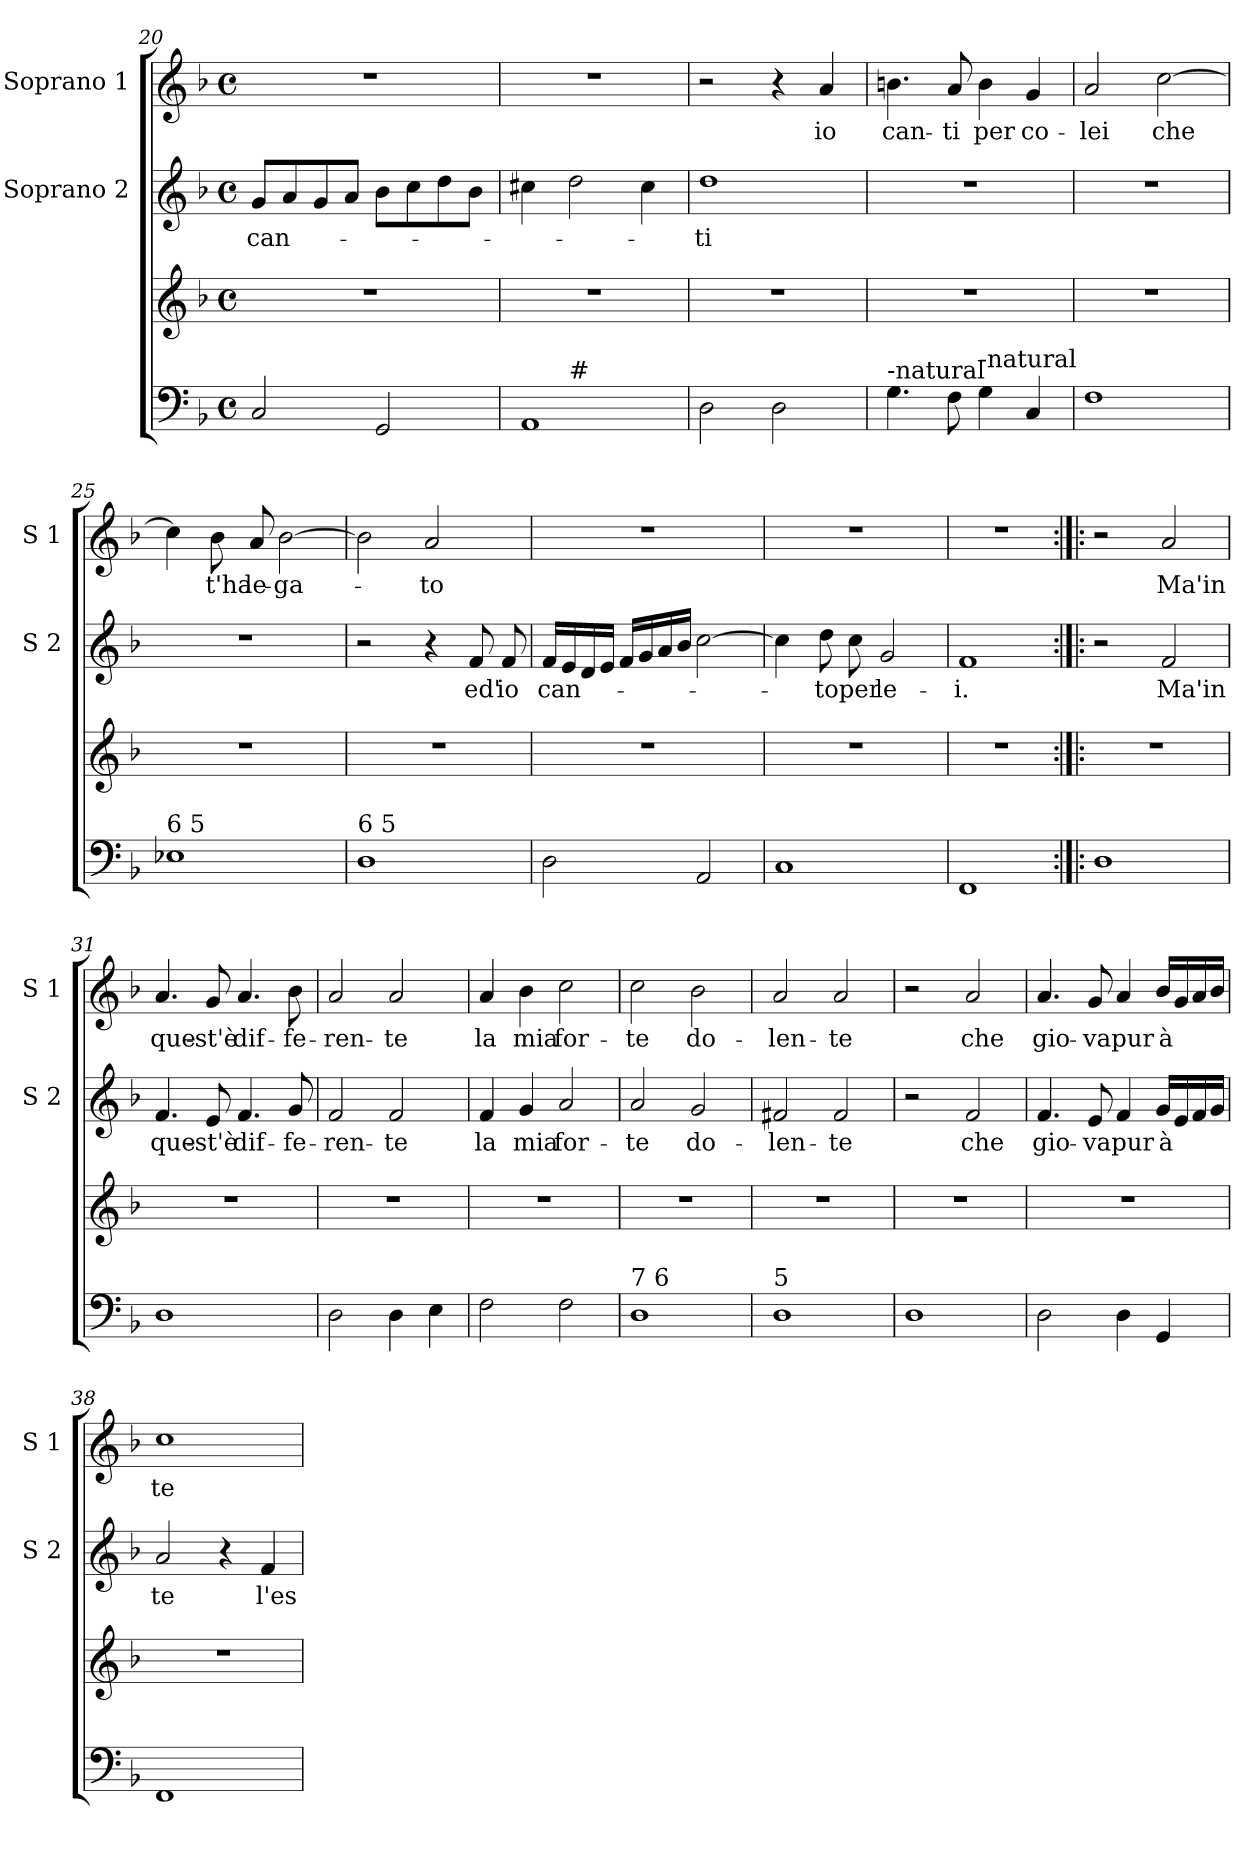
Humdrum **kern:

**kern	**kern	**kern	**text	**kern	**text
*part3	*part3	*part2	*part2	*part1	*part1
*staff4	*staff3	*staff2	*staff2	*staff1	*staff1
*	*	*I"Soprano 2	*	*I"Soprano 1	*
*	*	*I'S 2	*	*I'S 1	*
*clefF4	*clefG2	*clefG2	*	*clefG2	*
*k[b-]	*k[b-]	*k[b-]	*	*k[b-]	*
*F:	*F:	*F:	*	*F:	*
*M4/4	*M4/4	*M4/4	*	*M4/4	*
*met(c)	*met(c)	*met(c)	*	*met(c)	*
=20	=20	=20	=20	=20	=20
!	!	!	!LO:LY:b	!	!
2C/	1r	8g/L	can-	1r	.
.	.	8a/	.	.	.
.	.	8g/	.	.	.
.	.	8a/J	.	.	.
2GG/	.	8b-\L	.	.	.
.	.	8cc\	.	.	.
.	.	8dd\	.	.	.
.	.	8b-\J	.	.	.
!!LO:LB:g=z
=21	=21	=21	=21	=21	=21
*^	*	*	*	*	*
1AA	4ryy	1r	4cc#X\	.	1r	.
!	!LO:TX:a:t=#	!	!	!	!	!
.	2.ryy	.	2dd\	.	.	.
.	.	.	4cc#\	.	.	.
=22	=22	=22	=22	=22	=22	=22
!	!	!	!	!LO:LY:b	!	!
*v	*v	*	*	*	*	*
2D\	1r	1dd	-ti	2r	.
2D\	.	.	.	4r	.
!	!	!	!	!	!LO:LY:b
.	.	.	.	4a/	io
=23	=23	=23	=23	=23	=23
!LO:TX:a:t=-natural	!	!	!	!	!
!	!	!	!	!	!LO:LY:b
4.G\	1r	1r	.	4.bn\	can-
!	!	!	!	!	!LO:LY:b
8F\	.	.	.	8a/	-ti
!LO:TX:a:t=-natural	!	!	!	!	!
!	!	!	!	!	!LO:LY:b
4G\	.	.	.	4b\	per
!	!	!	!	!	!LO:LY:b
4C/	.	.	.	4g/	co-
=24	=24	=24	=24	=24	=24
!	!	!	!	!	!LO:LY:b
1F	1r	1r	.	2a/	-lei
!	!	!	!	!	!LO:LY:b
.	.	.	.	[2cc\	che
=25	=25	=25	=25	=25	=25
!LO:TX:a:t=6  5	!	!	!	!	!
1E-X	1r	1r	.	4cc\]	.
!	!	!	!	!	!LO:LY:b
.	.	.	.	8b-\	t'ha
!	!	!	!	!	!LO:LY:b
.	.	.	.	8a/	le-
!	!	!	!	!	!LO:LY:b
.	.	.	.	[2b-\	-ga-
!!LO:LB:g=z
=26	=26	=26	=26	=26	=26
!LO:TX:a:t=6    5	!	!	!	!	!
1D	1r	2r	.	2b-\]	.
!	!	!	!	!	!LO:LY:b
.	.	4r	.	2a/	-to
!	!	!	!LO:LY:b	!	!
.	.	8f/	ed'	.	.
!	!	!	!LO:LY:b	!	!
.	.	8f/	io	.	.
=27	=27	=27	=27	=27	=27
!	!	!	!LO:LY:b	!	!
2D\	1r	16f/LL	can-	1r	.
.	.	16e/	.	.	.
.	.	16d/	.	.	.
.	.	16e/JJ	.	.	.
.	.	16f/LL	.	.	.
.	.	16g/	.	.	.
.	.	16a/	.	.	.
.	.	16b-/JJ	.	.	.
2AA/	.	[2cc\	.	.	.
=28	=28	=28	=28	=28	=28
1C	1r	4cc\]	.	1r	.
!	!	!	!LO:LY:b	!	!
.	.	8dd\	-to	.	.
!	!	!	!LO:LY:b	!	!
.	.	8cc\	per	.	.
!	!	!	!LO:LY:b	!	!
.	.	2g/	le-	.	.
=29	=29	=29	=29	=29	=29
!	!	!	!LO:LY:b	!	!
1FF	1r	1f	-i.	1r	.
=30:|!|:	=30:|!|:	=30:|!|:	=30:|!|:	=30:|!|:	=30:|!|:
1D	1r	2r	.	2r	.
!	!	!	!LO:LY:b	!	!LO:LY:b
.	.	2f/	Ma'in	2a/	Ma'in
!!LO:PB:g=z
=31	=31	=31	=31	=31	=31
!	!	!	!LO:LY:b	!	!LO:LY:b
1D	1r	4.f/	que-	4.a/	que-
!	!	!	!LO:LY:b	!	!LO:LY:b
.	.	8e/	-st'è	8g/	-st'è
!	!	!	!LO:LY:b	!	!LO:LY:b
.	.	4.f/	dif-	4.a/	dif-
!	!	!	!LO:LY:b	!	!LO:LY:b
.	.	8g/	-fe-	8b-\	-fe-
=32	=32	=32	=32	=32	=32
!	!	!	!LO:LY:b	!	!LO:LY:b
2D\	1r	2f/	-ren-	2a/	-ren-
!	!	!	!LO:LY:b	!	!LO:LY:b
4D\	.	2f/	-te	2a/	-te
4E\	.	.	.	.	.
=33	=33	=33	=33	=33	=33
!	!	!	!LO:LY:b	!	!LO:LY:b
2F\	1r	4f/	la	4a/	la
!	!	!	!LO:LY:b	!	!LO:LY:b
.	.	4g/	mia	4b-\	mia
!	!	!	!LO:LY:b	!	!LO:LY:b
2F\	.	2a/	for-	2cc\	for-
=34	=34	=34	=34	=34	=34
!LO:TX:a:t=7         6	!	!	!	!	!
!	!	!	!LO:LY:b	!	!LO:LY:b
1D	1r	2a/	-te	2cc\	-te
!	!	!	!LO:LY:b	!	!LO:LY:b
.	.	2g/	do-	2b-\	do-
=35	=35	=35	=35	=35	=35
!LO:TX:a:t=5	!	!	!	!	!
!	!	!	!LO:LY:b	!	!LO:LY:b
1D	1r	2f#X/	-len-	2a/	-len-
!	!	!	!LO:LY:b	!	!LO:LY:b
.	.	2f#/	-te	2a/	-te
=36	=36	=36	=36	=36	=36
1D	1r	2r	.	2r	.
!	!	!	!LO:LY:b	!	!LO:LY:b
.	.	2f/	che	2a/	che
!!LO:LB:g=z
=37	=37	=37	=37	=37	=37
!	!	!	!LO:LY:b	!	!LO:LY:b
2D\	1r	4.f/	gio-	4.a/	gio-
!	!	!	!LO:LY:b	!	!LO:LY:b
.	.	8e/	-va	8g/	-va
!	!	!	!LO:LY:b	!	!LO:LY:b
4D\	.	4f/	pur	4a/	pur
!	!	!	!LO:LY:b	!	!LO:LY:b
4GG/	.	16g/LL	à	16b-/LL	à
.	.	16e/	.	16g/	.
.	.	16f/	.	16a/	.
.	.	16g/JJ	.	16b-/JJ	.
=38	=38	=38	=38	=38	=38
!	!	!	!LO:LY:b	!	!LO:LY:b
1FF	1r	2a/	te	1cc	te
.	.	4r	.	.	.
!	!	!	!LO:LY:b	!	!
.	.	4f/	l'es-	.	.
=	=	=	=	=	=
*-	*-	*-	*-	*-	*-
